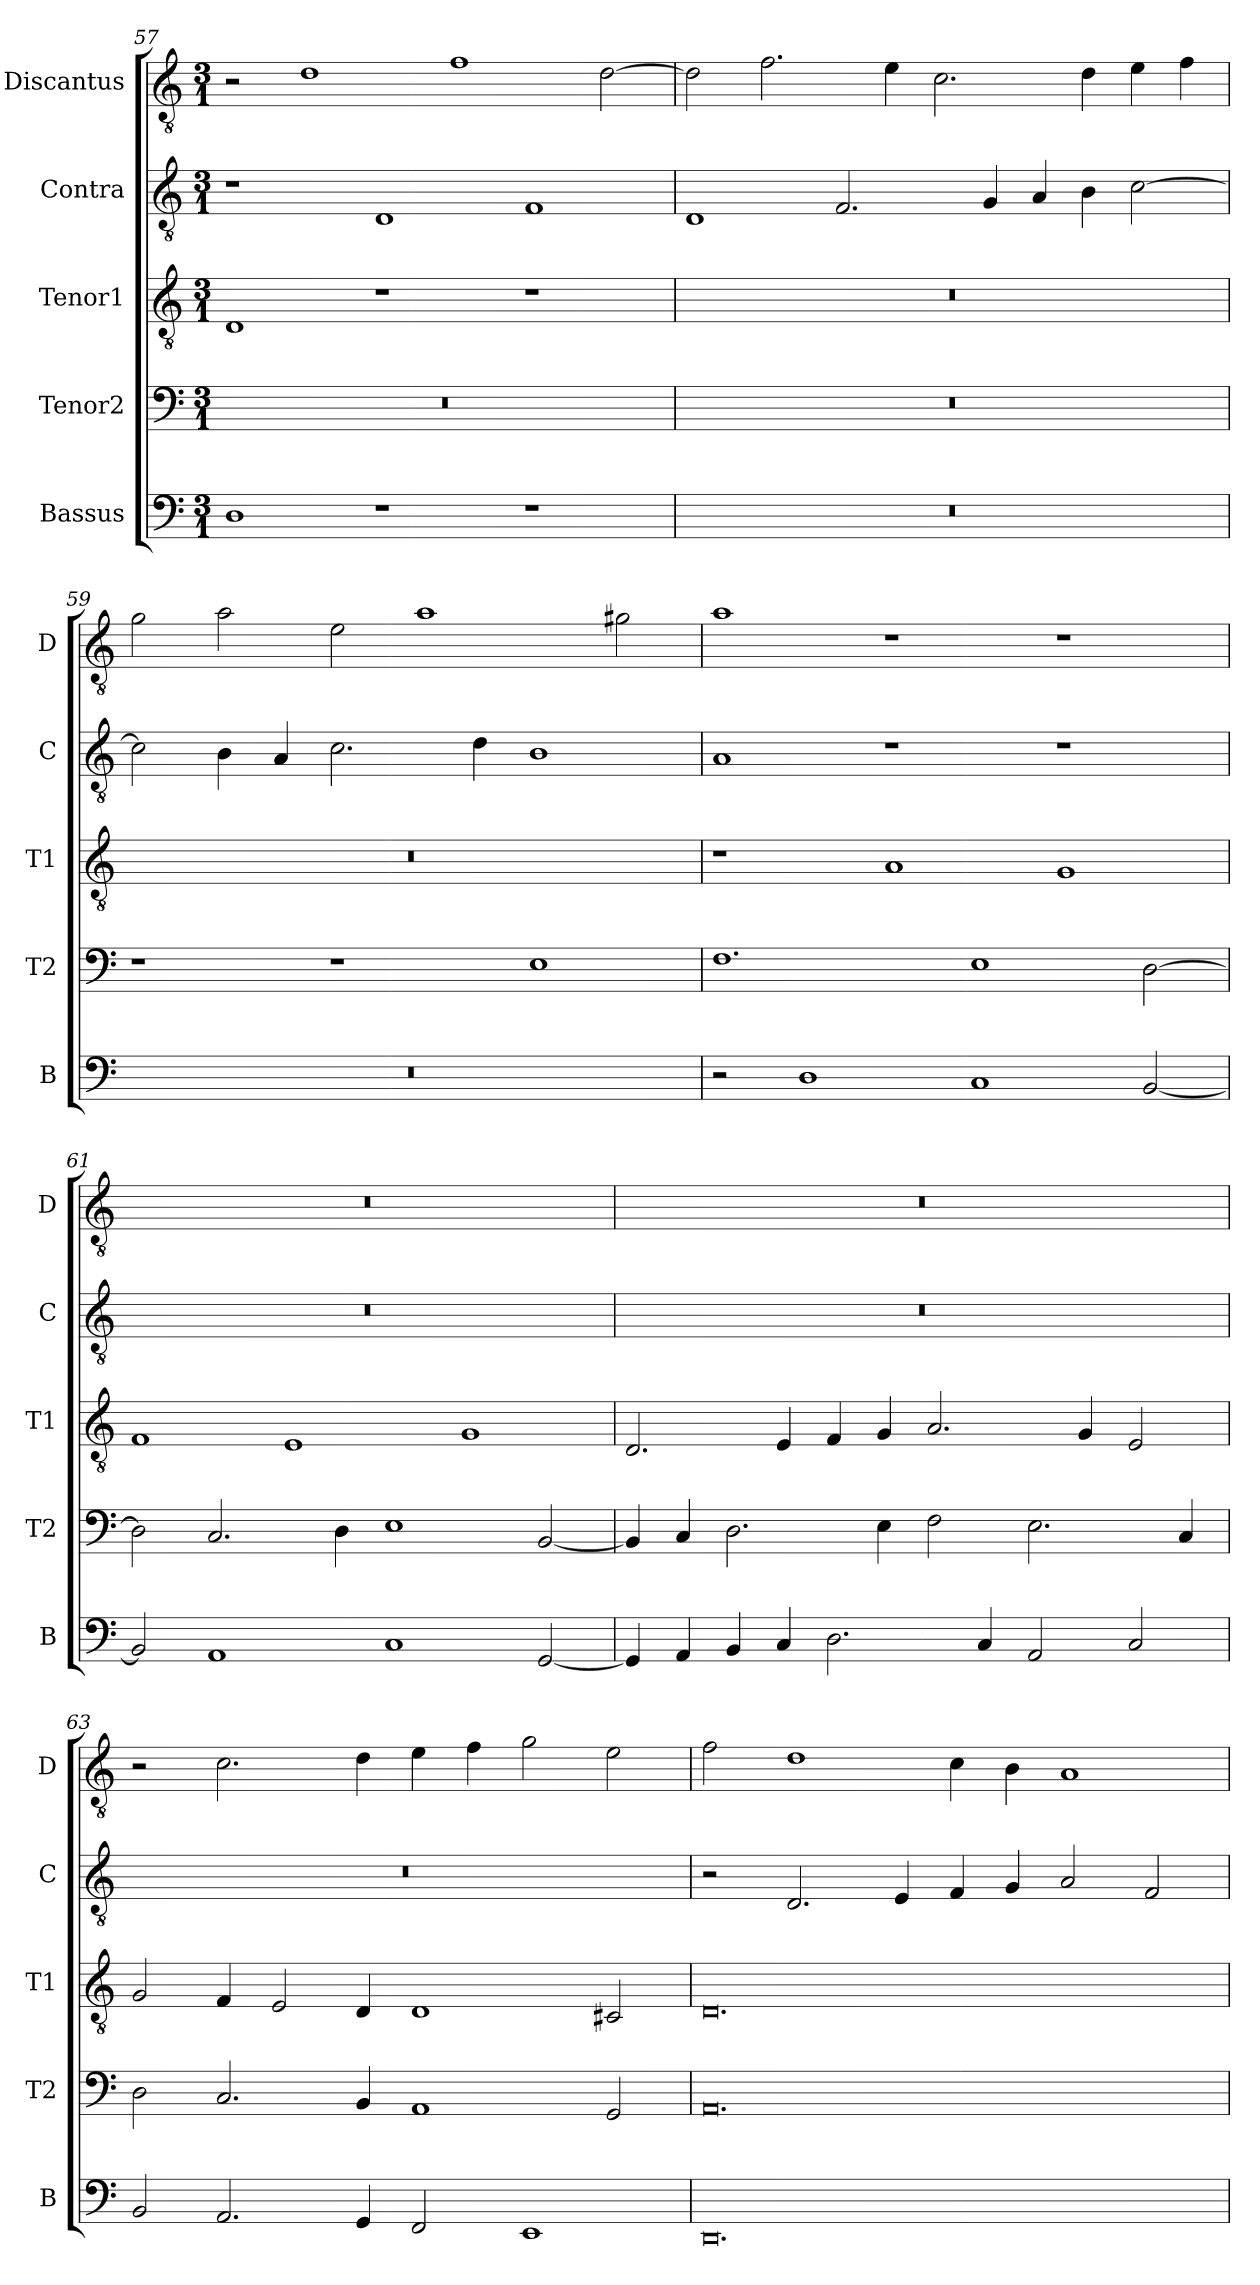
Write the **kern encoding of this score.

**kern	**kern	**kern	**kern	**kern
*part5	*part4	*part3	*part2	*part1
*staff5	*staff4	*staff3	*staff2	*staff1
*I"Bassus	*I"Tenor2	*I"Tenor1	*I"Contra	*I"Discantus
*I'B	*I'T2	*I'T1	*I'C	*I'D
*clefF4	*clefF4	*clefGv2	*clefGv2	*clefGv2
*k[]	*k[]	*k[]	*k[]	*k[]
*M3/1	*M3/1	*M3/1	*M3/1	*M3/1
=57	=57	=57	=57	=57
1D	0.r	1D	1r	2r
.	.	.	.	1d
1r	.	1r	1D	.
.	.	.	.	1f
1r	.	1r	1F	.
.	.	.	.	[2d\
=58	=58	=58	=58	=58
0.r	0.r	0.r	1D	2d\]
.	.	.	.	2.f\
.	.	.	2.F/	.
.	.	.	.	4e\
.	.	.	.	2.c\
.	.	.	4G/	.
.	.	.	4A/	.
.	.	.	4B\	4d\
.	.	.	[2c\	4e\
.	.	.	.	4f\
=59	=59	=59	=59	=59
0.r	1r	0.r	2c\]	2g\
.	.	.	4B\	2a\
.	.	.	4A/	.
.	1r	.	2.c\	2e\
.	.	.	.	1a
.	.	.	4d\	.
.	1E	.	1B	.
.	.	.	.	2g#X\
=60	=60	=60	=60	=60
2r	1.F	1r	1A	1a
1D	.	.	.	.
.	.	1A	1r	1r
1C	1E	.	.	.
.	.	1G	1r	1r
[2BB/	[2D\	.	.	.
=61	=61	=61	=61	=61
2BB/]	2D\]	1F	0.r	0.r
1AA	2.C/	.	.	.
.	.	1E	.	.
.	4D\	.	.	.
1C	1E	.	.	.
.	.	1G	.	.
[2GG/	[2BB/	.	.	.
=62	=62	=62	=62	=62
4GG/]	4BB/]	2.D/	0.r	0.r
4AA/	4C/	.	.	.
4BB/	2.D\	.	.	.
4C/	.	4E/	.	.
2.D\	.	4F/	.	.
.	4E\	4G/	.	.
.	2F\	2.A/	.	.
4C/	.	.	.	.
2AA/	2.E\	.	.	.
.	.	4G/	.	.
2C/	.	2E/	.	.
.	4C/	.	.	.
=63	=63	=63	=63	=63
2BB/	2D\	2G/	0.r	2r
2.AA/	2.C/	4F/	.	2.c\
.	.	2E/	.	.
4GG/	4BB/	4D/	.	4d\
2FF/	1AA	1D	.	4e\
.	.	.	.	4f\
1EE	.	.	.	2g\
.	2GG/	2C#X/	.	2e\
=64	=64	=64	=64	=64
0.DD	0.AA	0.D	2r	2f\
.	.	.	2.D/	1d
.	.	.	4E/	.
.	.	.	4F/	4c\
.	.	.	4G/	4B\
.	.	.	2A/	1A
.	.	.	2F/	.
=	=	=	=	=
*-	*-	*-	*-	*-
